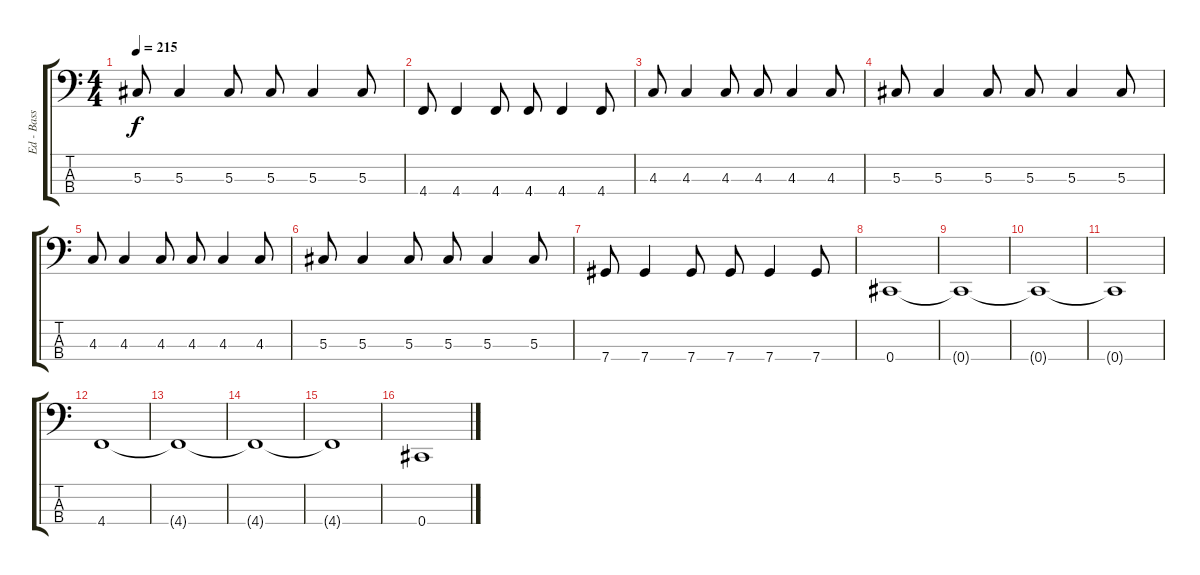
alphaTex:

\track ("Ed - Bass" "Ed - Bass") {instrument electricbasspick}
\staff {score tabs}
\tuning (Gb2 Db2 Ab1 Db1) {hide}
\ts (4 4)
\tempo 215
\clef f4
\ks c
5.3.8{dy f} 5.3.4 5.3.8 5.3.8 5.3.4 5.3.8 |
4.4.8 4.4.4 4.4.8 4.4.8 4.4.4 4.4.8 |
4.3.8 4.3.4 4.3.8 4.3.8 4.3.4 4.3.8 |
5.3.8 5.3.4 5.3.8 5.3.8 5.3.4 5.3.8 |
4.3.8 4.3.4 4.3.8 4.3.8 4.3.4 4.3.8 |
5.3.8 5.3.4 5.3.8 5.3.8 5.3.4 5.3.8 |
7.4.8 7.4.4 7.4.8 7.4.8 7.4.4 7.4.8 |
0.4.1 |
0.4{t}.1 |
0.4{t}.1 |
0.4{t}.1 |
4.4.1 |
4.4{t}.1 |
4.4{t}.1 |
4.4{t}.1 |
0.4.1
